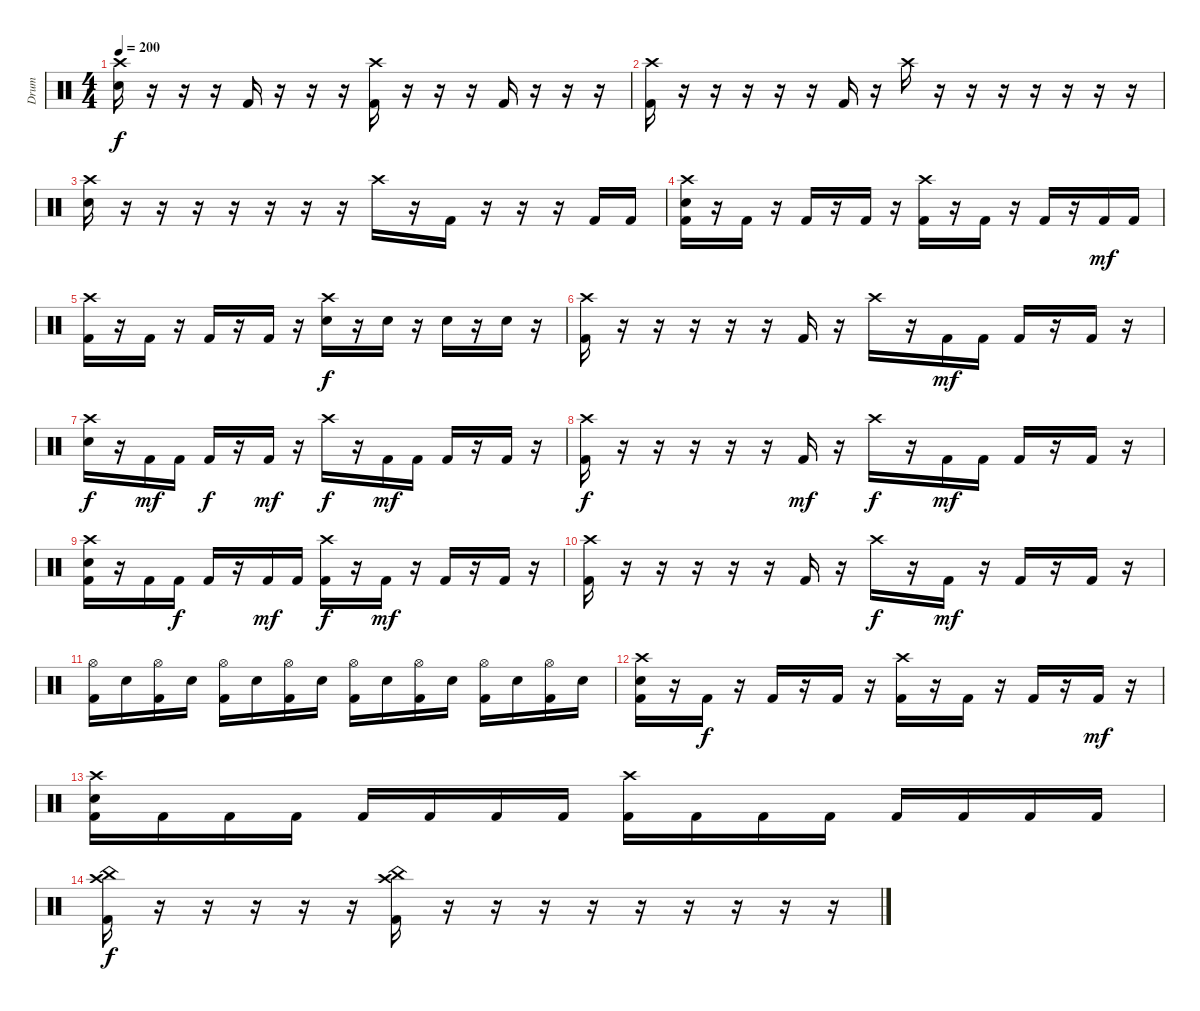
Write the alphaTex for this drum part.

\track ("Drum" "Drum") {instrument percussion}
\staff {score}
\articulation defaults
\ts (4 4)
\tempo 200
\clef neutral
\ks c
("Crash high (hit)" "Electric Snare (hit)").16{dy f} r.16 r.16 r.16 "Kick (hit) 2".16 r.16 r.16 r.16 ("Crash high (hit)" "Kick (hit) 2").16 r.16 r.16 r.16 "Kick (hit) 2".16 r.16 r.16 r.16 |
("Crash high (hit)" "Kick (hit) 2").16 r.16 r.16 r.16 r.16 r.16 "Kick (hit) 2".16 r.16 "Crash high (hit)".16 r.16 r.16 r.16 r.16 r.16 r.16 r.16 |
("Crash high (hit)" "Electric Snare (hit)").16 r.16 r.16 r.16 r.16 r.16 r.16 r.16 "Crash high (hit)".16 r.16 "Kick (hit) 2".16 r.16 r.16 r.16 "Kick (hit) 2".16 "Kick (hit) 2".16 |
("Crash high (hit)" "Electric Snare (hit)" "Kick (hit) 2").16 r.16 "Kick (hit) 2".16 r.16 "Kick (hit) 2".16 r.16 "Kick (hit) 2".16 r.16 ("Crash high (hit)" "Kick (hit) 2").16 r.16 "Kick (hit) 2".16 r.16 "Kick (hit) 2".16 r.16 "Kick (hit) 2".16{dy mf} "Kick (hit) 2".16 |
("Crash high (hit)" "Kick (hit) 2").16 r.16 "Kick (hit) 2".16 r.16 "Kick (hit) 2".16 r.16 "Kick (hit) 2".16 r.16 ("Crash high (hit)" "Electric Snare (hit)").16{dy f} r.16 "Electric Snare (hit)".16 r.16 "Electric Snare (hit)".16 r.16 "Electric Snare (hit)".16 r.16 |
("Crash high (hit)" "Kick (hit) 2").16 r.16 r.16 r.16 r.16 r.16 "Kick (hit) 2".16 r.16 "Crash high (hit)".16 r.16 "Kick (hit) 2".16{dy mf} "Kick (hit) 2".16 "Kick (hit) 2".16 r.16 "Kick (hit) 2".16 r.16 |
("Crash high (hit)" "Electric Snare (hit)").16{dy f} r.16 "Kick (hit) 2".16{dy mf} "Kick (hit) 2".16 "Kick (hit) 2".16{dy f} r.16 "Kick (hit) 2".16{dy mf} r.16 "Crash high (hit)".16{dy f} r.16 "Kick (hit) 2".16{dy mf} "Kick (hit) 2".16 "Kick (hit) 2".16 r.16 "Kick (hit) 2".16 r.16 |
("Crash high (hit)" "Kick (hit) 2").16{dy f} r.16 r.16 r.16 r.16 r.16 "Kick (hit) 2".16{dy mf} r.16 "Crash high (hit)".16{dy f} r.16 "Kick (hit) 2".16{dy mf} "Kick (hit) 2".16 "Kick (hit) 2".16 r.16 "Kick (hit) 2".16 r.16 |
("Crash high (hit)" "Electric Snare (hit)" "Kick (hit) 2").16 r.16 "Kick (hit) 2".16 "Kick (hit) 2".16{dy f} "Kick (hit) 2".16 r.16 "Kick (hit) 2".16{dy mf} "Kick (hit) 2".16 ("Crash high (hit)" "Kick (hit) 2").16{dy f} r.16 "Kick (hit) 2".16{dy mf} r.16 "Kick (hit) 2".16 r.16 "Kick (hit) 2".16 r.16 |
("Crash high (hit)" "Kick (hit) 2").16 r.16 r.16 r.16 r.16 r.16 "Kick (hit) 2".16 r.16 "Crash high (hit)".16{dy f} r.16 "Kick (hit) 2".16{dy mf} r.16 "Kick (hit) 2".16 r.16 "Kick (hit) 2".16 r.16 |
("Hi-Hat (open)" "Kick (hit) 2").16 "Electric Snare (hit)".16 ("Hi-Hat (open)" "Kick (hit) 2").16 "Electric Snare (hit)".16 ("Hi-Hat (open)" "Kick (hit) 2").16 "Electric Snare (hit)".16 ("Hi-Hat (open)" "Kick (hit) 2").16 "Electric Snare (hit)".16 ("Hi-Hat (open)" "Kick (hit) 2").16 "Electric Snare (hit)".16 ("Hi-Hat (open)" "Kick (hit) 2").16 "Electric Snare (hit)".16 ("Hi-Hat (open)" "Kick (hit) 2").16 "Electric Snare (hit)".16 ("Hi-Hat (open)" "Kick (hit) 2").16 "Electric Snare (hit)".16 |
("Crash high (hit)" "Electric Snare (hit)" "Kick (hit) 2").16 r.16 "Kick (hit) 2".16{dy f} r.16 "Kick (hit) 2".16 r.16 "Kick (hit) 2".16 r.16 ("Crash high (hit)" "Kick (hit) 2").16 r.16 "Kick (hit) 2".16 r.16 "Kick (hit) 2".16 r.16 "Kick (hit) 2".16{dy mf} r.16 |
("Crash high (hit)" "Electric Snare (hit)" "Kick (hit) 2").16 "Kick (hit) 2".16 "Kick (hit) 2".16 "Kick (hit) 2".16 "Kick (hit) 2".16 "Kick (hit) 2".16 "Kick (hit) 2".16 "Kick (hit) 2".16 ("Crash high (hit)" "Kick (hit) 2").16 "Kick (hit) 2".16 "Kick (hit) 2".16 "Kick (hit) 2".16 "Kick (hit) 2".16 "Kick (hit) 2".16 "Kick (hit) 2".16 "Kick (hit) 2".16 |
("Crash high (hit)" "China (hit)" "Kick (hit) 2").16{dy f} r.16 r.16 r.16 r.16 r.16 ("Crash high (hit)" "China (hit)" "Kick (hit) 2").16 r.16 r.16 r.16 r.16 r.16 r.16 r.16 r.16 r.16
